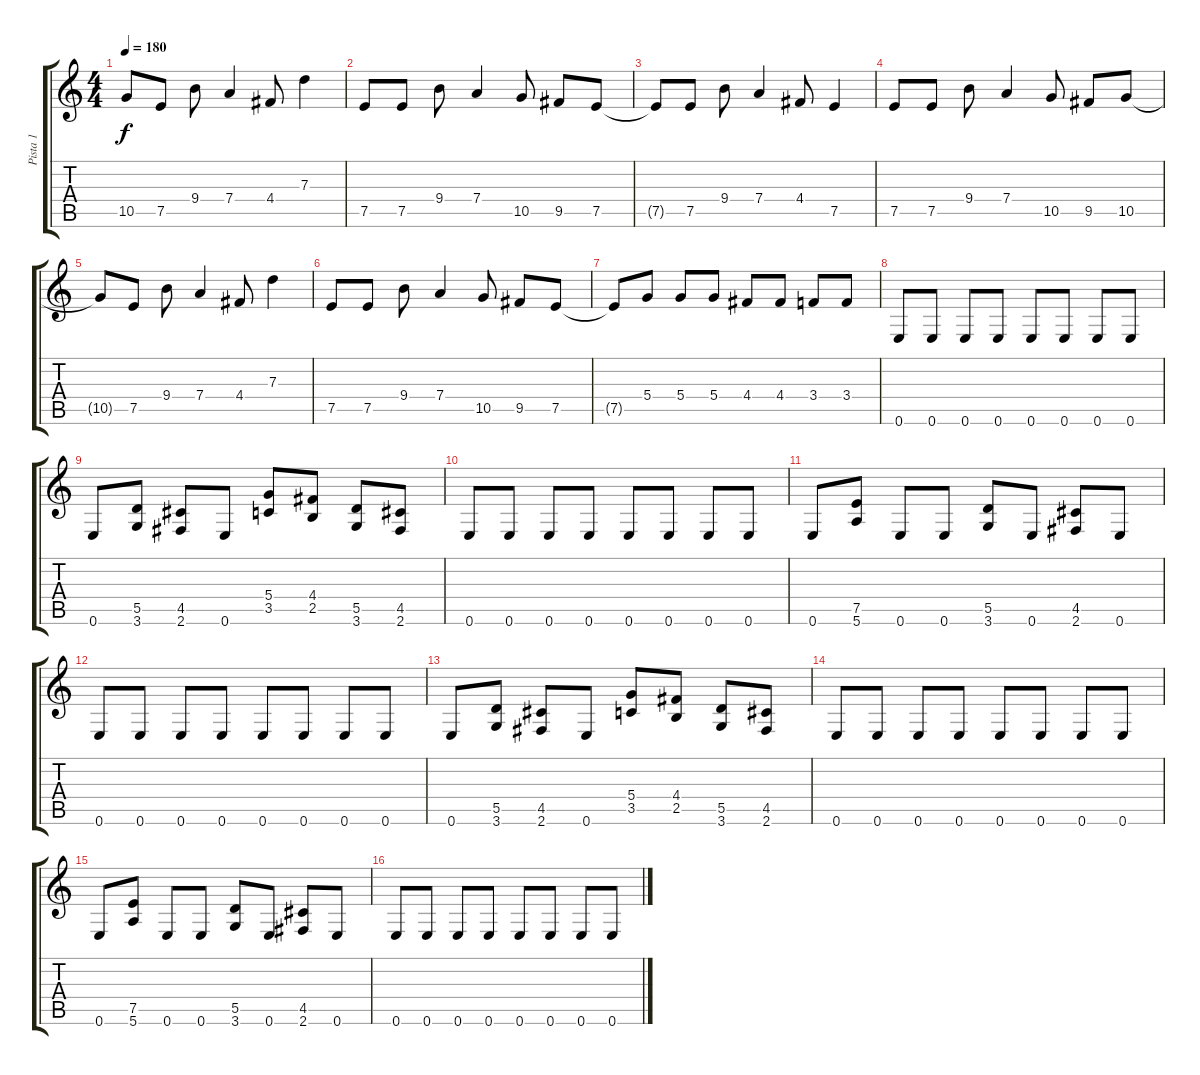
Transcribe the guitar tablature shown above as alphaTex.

\track ("Pista 1" "Pista 1") {instrument overdrivenguitar}
\staff {score tabs}
\tuning (E4 B3 G3 D3 A2 E2) {hide}
\ts (4 4)
\tempo 180
\clef g2
\ks c
10.5{t}.8{dy f} 7.5.8 9.4.8 7.4.4 4.4.8 7.3.4 |
7.5.8 7.5.8 9.4.8 7.4.4 10.5.8 9.5.8 7.5.8 |
7.5{t}.8 7.5.8 9.4.8 7.4.4 4.4.8 7.5.4 |
7.5.8 7.5.8 9.4.8 7.4.4 10.5.8 9.5.8 10.5.8 |
10.5{t}.8 7.5.8 9.4.8 7.4.4 4.4.8 7.3.4 |
7.5.8 7.5.8 9.4.8 7.4.4 10.5.8 9.5.8 7.5.8 |
7.5{t}.8 5.4.8 5.4.8 5.4.8 4.4.8 4.4.8 3.4.8 3.4.8 |
0.6.8 0.6.8 0.6.8 0.6.8 0.6.8 0.6.8 0.6.8 0.6.8 |
0.6.8 (5.5 3.6).8 (4.5 2.6).8 0.6.8 (5.4 3.5).8 (4.4 2.5).8 (5.5 3.6).8 (4.5 2.6).8 |
0.6.8 0.6.8 0.6.8 0.6.8 0.6.8 0.6.8 0.6.8 0.6.8 |
0.6.8 (7.5 5.6).8 0.6.8 0.6.8 (5.5 3.6).8 0.6.8 (4.5 2.6).8 0.6.8 |
0.6.8 0.6.8 0.6.8 0.6.8 0.6.8 0.6.8 0.6.8 0.6.8 |
0.6.8 (5.5 3.6).8 (4.5 2.6).8 0.6.8 (5.4 3.5).8 (4.4 2.5).8 (5.5 3.6).8 (4.5 2.6).8 |
0.6.8 0.6.8 0.6.8 0.6.8 0.6.8 0.6.8 0.6.8 0.6.8 |
0.6.8 (7.5 5.6).8 0.6.8 0.6.8 (5.5 3.6).8 0.6.8 (4.5 2.6).8 0.6.8 |
0.6.8 0.6.8 0.6.8 0.6.8 0.6.8 0.6.8 0.6.8 0.6.8
